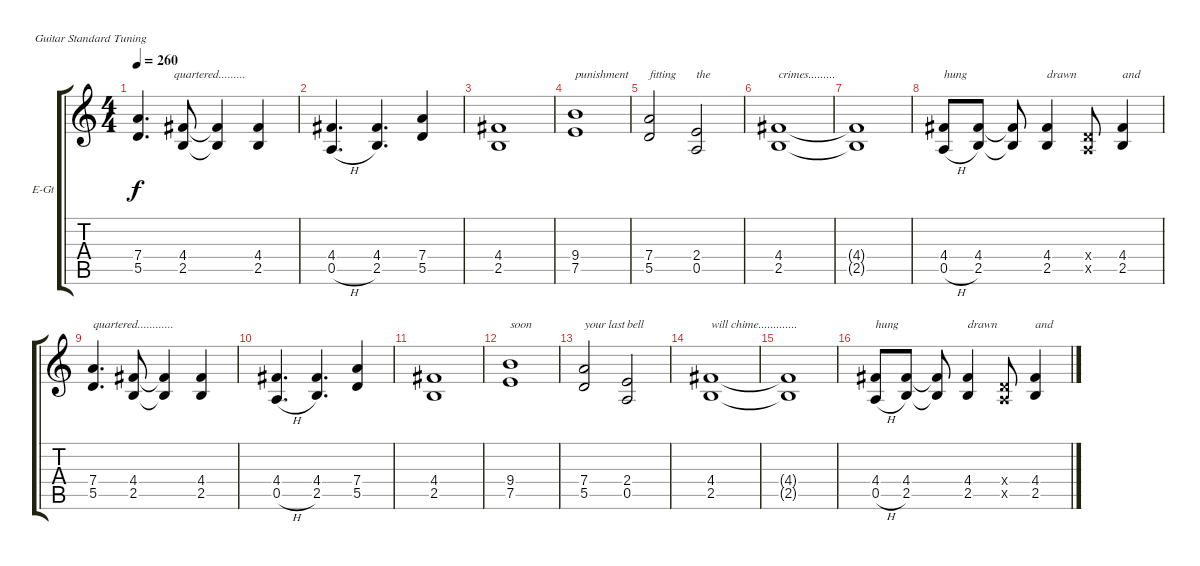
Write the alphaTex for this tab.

\defaultSystemsLayout 4
\bracketExtendMode groupsimilarinstruments
\firstSystemTrackNameOrientation horizontal
\otherSystemsTrackNameOrientation horizontal
\track ("Wolf Hoffmann" "E-Gt") {instrument distortionguitar}
\staff {score tabs}
\tuning (E4 B3 G3 D3 A2 E2)
\ts (4 4)
\tempo 260
\clef g2
\ks c
(7.4 5.5).4{d txt "            quartered........." dy f} (4.4 2.5).8 (4.4{t} 2.5{t}).4 (2.5 4.4).4 |
(4.4 0.5{h}).4{d} (4.4 2.5).4{d} (7.4 5.5).4 |
(4.4 2.5).1 |
(9.4 7.5).1{txt "punishment"} |
(7.4 5.5).2{txt "fitting"} (2.4 0.5).2{txt "the"} |
(4.4 2.5).1{txt "crimes........."} |
(4.4{t} 2.5{t}).1 |
(4.4 0.5{h}).8{txt "hung"} (4.4 2.5).8 (4.4{t} 2.5{t}).8 (4.4 2.5).4{txt "drawn"} (0.4{x} 0.5{x}).8 (2.5 4.4).4{txt "and"} |
(7.4 5.5).4{d txt "quartered............"} (4.4 2.5).8 (4.4{t} 2.5{t}).4 (2.5 4.4).4 |
(4.4 0.5{h}).4{d} (4.4 2.5).4{d} (7.4 5.5).4 |
(4.4 2.5).1 |
(9.4 7.5).1{txt "soon"} |
(7.4 5.5).2{txt "your last"} (2.4 0.5).2{txt "bell"} |
(4.4 2.5).1{txt "will chime............."} |
(4.4{t} 2.5{t}).1 |
(4.4 0.5{h}).8{txt "hung"} (4.4 2.5).8 (4.4{t} 2.5{t}).8 (4.4 2.5).4{txt "drawn"} (0.4{x} 0.5{x}).8 (2.5 4.4).4{txt "and"}
